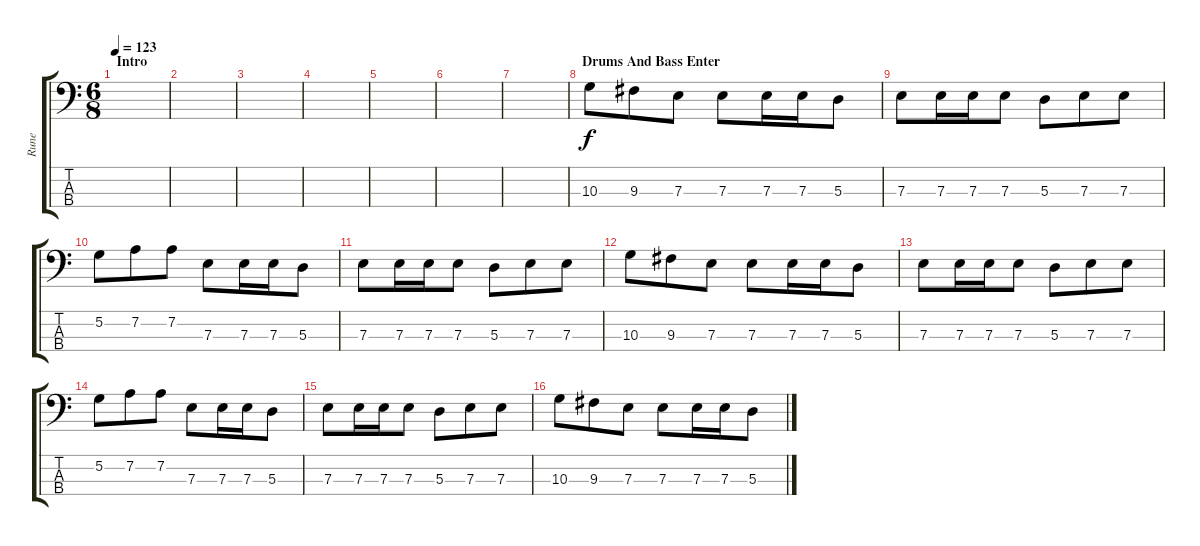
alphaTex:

\track ("Rune" "Rune") {instrument electricbassfinger}
\staff {score tabs}
\tuning (G2 D2 A1 E1) {hide}
\ts (6 8)
\section ("" "Intro")
\tempo 123
\clef f4
\ks c
|
|
|
|
|
|
|
\section ("" "Drums And Bass Enter")
10.3.8 9.3.8 7.3.8 7.3.8 7.3.16 7.3.16 5.3.8 |
7.3.8 7.3.16 7.3.16 7.3.8 5.3.8 7.3.8 7.3.8 |
5.2.8 7.2.8 7.2.8 7.3.8 7.3.16 7.3.16 5.3.8 |
7.3.8 7.3.16 7.3.16 7.3.8 5.3.8 7.3.8 7.3.8 |
10.3.8 9.3.8 7.3.8 7.3.8 7.3.16 7.3.16 5.3.8 |
7.3.8 7.3.16 7.3.16 7.3.8 5.3.8 7.3.8 7.3.8 |
5.2.8 7.2.8 7.2.8 7.3.8 7.3.16 7.3.16 5.3.8 |
7.3.8 7.3.16 7.3.16 7.3.8 5.3.8 7.3.8 7.3.8 |
10.3.8 9.3.8 7.3.8 7.3.8 7.3.16 7.3.16 5.3.8
